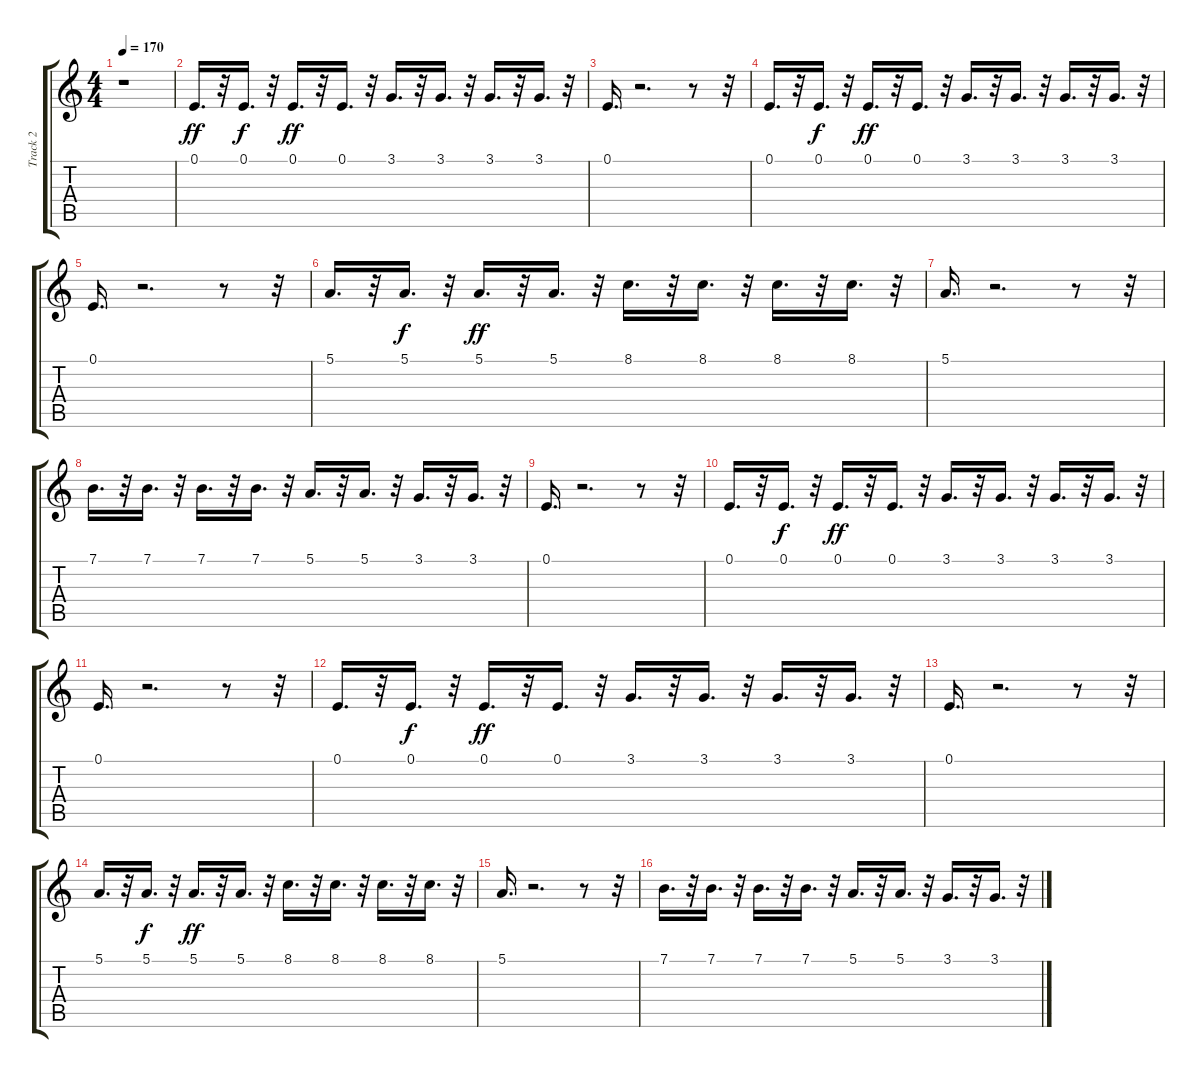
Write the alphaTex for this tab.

\track ("Track 2" "Track 2") {instrument fx4atmosphere}
\staff {score tabs}
\tuning (E4 B3 G3 D3 A2 E2) {hide}
\ts (4 4)
\tempo 170
\clef g2
\ks c
r.1{dy ff} |
0.1.16{d} r.32 0.1.16{d dy f} r.32 0.1.16{d dy ff} r.32 0.1.16{d} r.32 3.1.16{d} r.32 3.1.16{d} r.32 3.1.16{d} r.32 3.1.16{d} r.32 |
0.1.16{d} r.2{d} r.8 r.32 |
0.1.16{d} r.32 0.1.16{d dy f} r.32 0.1.16{d dy ff} r.32 0.1.16{d} r.32 3.1.16{d} r.32 3.1.16{d} r.32 3.1.16{d} r.32 3.1.16{d} r.32 |
0.1.16{d} r.2{d} r.8 r.32 |
5.1.16{d} r.32 5.1.16{d dy f} r.32 5.1.16{d dy ff} r.32 5.1.16{d} r.32 8.1.16{d} r.32 8.1.16{d} r.32 8.1.16{d} r.32 8.1.16{d} r.32 |
5.1.16{d} r.2{d} r.8 r.32 |
7.1.16{d} r.32 7.1.16{d} r.32 7.1.16{d} r.32 7.1.16{d} r.32 5.1.16{d} r.32 5.1.16{d} r.32 3.1.16{d} r.32 3.1.16{d} r.32 |
0.1.16{d} r.2{d} r.8 r.32 |
0.1.16{d} r.32 0.1.16{d dy f} r.32 0.1.16{d dy ff} r.32 0.1.16{d} r.32 3.1.16{d} r.32 3.1.16{d} r.32 3.1.16{d} r.32 3.1.16{d} r.32 |
0.1.16{d} r.2{d} r.8 r.32 |
0.1.16{d} r.32 0.1.16{d dy f} r.32 0.1.16{d dy ff} r.32 0.1.16{d} r.32 3.1.16{d} r.32 3.1.16{d} r.32 3.1.16{d} r.32 3.1.16{d} r.32 |
0.1.16{d} r.2{d} r.8 r.32 |
5.1.16{d} r.32 5.1.16{d dy f} r.32 5.1.16{d dy ff} r.32 5.1.16{d} r.32 8.1.16{d} r.32 8.1.16{d} r.32 8.1.16{d} r.32 8.1.16{d} r.32 |
5.1.16{d} r.2{d} r.8 r.32 |
7.1.16{d} r.32 7.1.16{d} r.32 7.1.16{d} r.32 7.1.16{d} r.32 5.1.16{d} r.32 5.1.16{d} r.32 3.1.16{d} r.32 3.1.16{d} r.32
